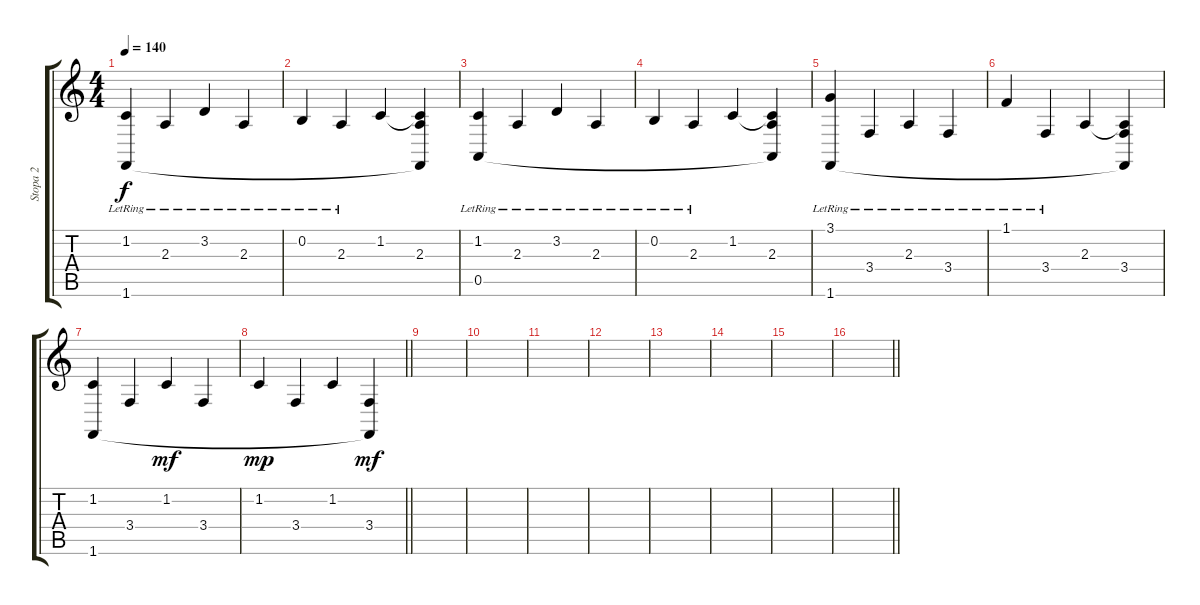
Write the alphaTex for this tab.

\track ("Stopa 2" "Stopa 2") {instrument acousticgrandpiano}
\staff {score tabs}
\tuning (E4 B3 G3 D3 A2 E2) {hide}
\ts (4 4)
\tempo 140
\clef g2
\ks c
(1.2{lr} 1.6{lr}).4{dy f} 2.3{lr}.4 3.2{lr}.4 2.3{lr}.4 |
0.2{lr}.4 2.3{lr}.4 1.2.4 (1.2{t} 2.3 1.6{t}).4 |
(1.2{lr} 0.5{lr}).4 2.3{lr}.4 3.2{lr}.4 2.3{lr}.4 |
0.2{lr}.4 2.3{lr}.4 1.2.4 (1.2{t} 2.3 0.5{t}).4 |
(3.1{lr} 1.6{lr}).4 3.4{lr}.4 2.3{lr}.4 3.4{lr}.4 |
1.1{lr}.4 3.4{lr}.4 2.3.4 (2.3{t} 3.4 1.6{t}).4 |
(1.2 1.6).4 3.4.4 1.2.4{dy mf} 3.4.4 |
\barLineRight lightlight
1.2.4{dy mp} 3.4.4 1.2.4 (3.4 1.6{t}).4{dy mf} |
|
|
|
|
|
|
|
\barLineRight lightlight
